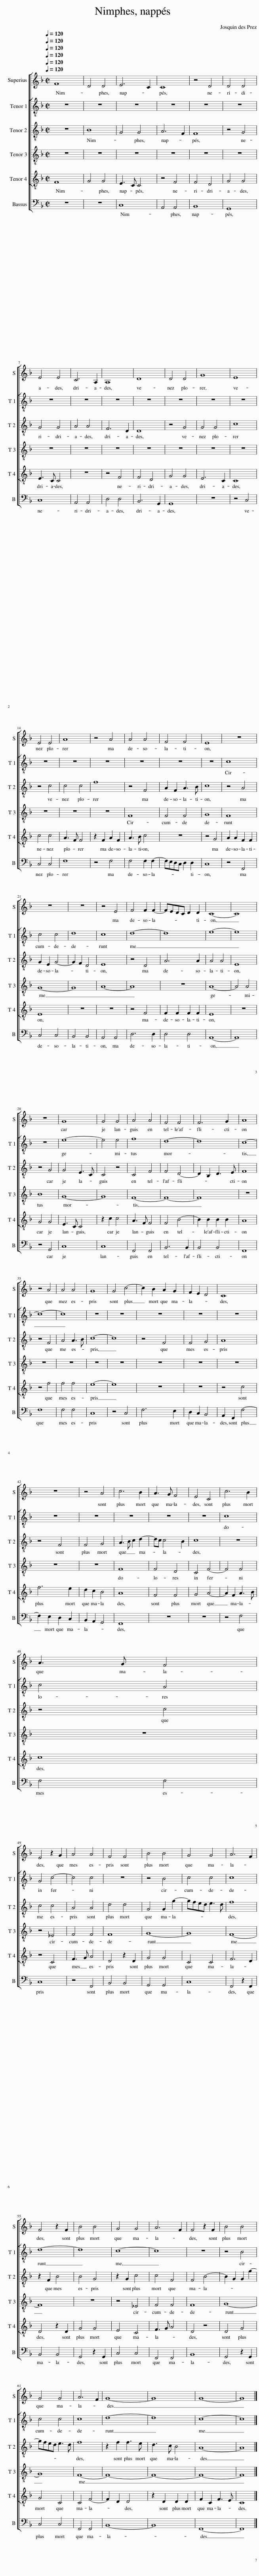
X:1
%%score [ 1 [ 2 3 4 5 ] 6 ]
L:1/8
Q:1/4=120
M:2/2
I:linebreak $
K:F
V:1 treble
V:2 treble-8
V:3 treble-8
V:4 treble-8
V:5 treble-8
V:6 bass
V:1
 F8 | D4 D4 | E6 C2 | C8 | z4 D4 | %5
 D4 D4 |$ E4 E4 | C6 A,2 | A,8 | D8 | %10
 D4 D4 | G8 | E8 |$ E4 E4 | A8 | %15
 z4 A4 | A4 A4 | F4 F4 | E8 | z8 |$ %20
 z8 | z8 | z4 E4 | F4 F2 F2- | FEDC D2 D2 | %25
 C8- | C8 |$ z8 | G8 | G4 G4 | %30
 A4 A4 | F4 F4 | F6 G2 | A8 |$ z4 A4 | %35
 A4 A4 | G8 | G4 c4- | c2 B2 A2 G2 | F2 E2 D4 | %40
 C8 |$ z8 | z4 A4 | c6 B2 | A3 G F4 | %45
 E4 C4 | c6 B2 |$ A3 G F4 |$ E4 z2 G2 | A4 A4 | %50
 F4 F4 | B4 B4 | G4 G4 | A6 F2 |$ F4 z2 F2 | %55
 B4 B4 | G4 G4 | A6 F2 | F4 z2 F2 | B4 B4 |$ %60
 G4 G4 | A6 F2 | G8- | G8 | G8- | %65
 G8 |] %66
V:2
 z8 | z8 | z8 | z8 | z8 | %5
 z8 |$ z8 | z8 | z8 | z8 | %10
 z8 | z8 | z8 |$ z8 | z8 | %15
 z8 | z8 | z8 | z8 | c8 |$ %20
 c4 c4 | d8 | c8 | d8- | d8 | %25
 e8- | e8 |$ z8 | e8- | e4 e4 | %30
 f8 | d8- | d8 | c8- |$ c8- | %35
 c8 | z8 | z8 | z8 | z8 | %40
 z8 |$ z8 | z8 | z8 | z8 | %45
 z8 | c8 |$ c4 A4 |$ G4 c4- | c4 c4 | %50
 z8 | z4 B4 | c4 c4 | c8 |$ d8- | %55
 d8 | c8- | c8 | z8 | z4 B4 |$ %60
 c4 c4 | c8 | d8- | d8 | c8- | %65
 c8 |] %66
V:3
 z8 | B8 | G4 G4 | A6 F2 | F8 | %5
 z4 G4 |$ G4 G4 | A4 A4 | F6 D2 | D8 | %10
 z4 G4 | G4 G4 | c8 |$ z4 c4 | c4 c4 | %15
 f8 | z4 F4 | A2 F2 A3 B | c8 | z4 A4 |$ %20
 G2 E2 G4- | G2 F2 D4 | E8 | z4 D4 | A6 A2 | %25
 A4 A4 | E8 |$ z4 G4 | G4 E3 C | C4 z4 | %30
 C4 F4 | F4 D4- | D2 B,2 D3 E | F8 |$ z4 F4 | %35
 A4 A3 B | c8- | c8 | z4 F4 | F4 G4 | %40
 A8 |$ z4 F4 | F4 G4 | A3 B c2 d2- | dc c4 B2 | %45
 c8 | z8 |$ z4 c4 |$ c4 c4 | A4 A4 | %50
 d4 d4 | G4 G2 g2- | gfed e3 d | f8 |$ z2 F2 B4 | %55
 B4 G4 | z2 G2 c4 | c4 F4 | F4 B4- | B2 G2 G2 g2- |$ %60
 gfed e3 d | f8 | z2 f2 f3 e | d3 c B4 | A8- | %65
 A8 |] %66
V:4
 z8 | z8 | z8 | z8 | z8 | %5
 z8 |$ z8 | z8 | z8 | z8 | %10
 z8 | z8 | z8 |$ z8 | z8 | %15
 z8 | F8 | F4 F4 | G8 | F8 |$ %20
 G8- | G8 | A8- | A8 | z8 | %25
 A8- | A4 A4 |$ B8 | G8- | G8 | %30
 F8- | F8- | F8 | z8 |$ z8 | %35
 z8 | z8 | z8 | z8 | z8 | %40
 z8 |$ z8 | z8 | F8 | F4 D4 | %45
 C4 F4- | F4 F4 |$ z8 |$ z4 _E4 | F4 F4 | %50
 F8 | G8- | G8 | F8- |$ F8 | %55
 z8 | z4 _E4 | F4 F4 | F8 | G8- |$ %60
 G8 | F8- | F8- | F8- | F8- | %65
 F8 |] %66
V:5
 F8 | G4 G4 | E3 C C4 | z4 F4 | F4 D4 | %5
 G4 G4 |$ E3 C C4 | z8 | z4 F4 | F4 D4 | %10
 G4 G4 | E6 C2 | C8 |$ c4 c4 | A3 F F4 | %15
 z2 F2 A2 F2 | A3 B c4 | z8 | z4 G4 | A2 A2 F2 F2 |$ %20
 E8 | z8 | z8 | z4 F4 | F2 F2 F2 F2 | %25
 E8 | z8 |$ G4 G4 | E3 C C4 | z2 c2 c4 | %30
 A3 F F4 | F4 B4- | B2 B2 B2 B2 | A8 |$ z4 f4 | %35
 f4 f4 | e8- | e8 | z8 | z8 | %40
 z4 c4 |$ f6 e2 | d2 c2 B4 | A8 | F4 F4 | %45
 G4 A4- | A2 F2 A3 B |$ c8 |$ z4 C4 | F3 G A4 | %50
 D4 z2 D2 | G4 G4 | C4 C4 | F6 D2 |$ D4 z2 D2 | %55
 G4 G4 | E4 C4 | F3 G A4 | D4 z4 | D4 G4 |$ %60
 G4 C4 | C4 F4- | F2 D2 D4 | z2 D2 D2 D2 | F2 C2 F3 E | %65
 C8 |] %66
V:6
 z8 | z8 | C,8 | A,,4 A,,4 | B,,8 | %5
 G,,8 |$ C,8 | A,,4 A,,4 | D,4 D,4 | B,,6 G,,2 | %10
 G,,8 | z8 | z4 C,4 |$ C,4 C,4 | F,8 | %15
 z4 F,4 | F,4 F,2 F,2- | F,E,D,C, D,2 D,2 | C,8 | z4 F,,4 |$ %20
 C,4 C,4 | B,,4 B,,4 | A,,4 A,,4 | D,6 D,2 | D,4 D,4 | %25
 A,,8- | A,,8 |$ z4 G,,4 | C,8 | C,8 | %30
 F,,4 F,,4 | B,,6 B,,2 | B,,4 B,,4 | F,,8 |$ F,8 | %35
 F,4 F,4 | C,8 | z4 C,4 | F,6 E,2 | D,2 C,2 B,,4 | %40
 A,,2 F,,2 F,4- |$ F,2 E,2 D,2 C,2 | B,,2 A,,2 G,,4 | F,,8 | z8 | %45
 z8 | z4 F,4 |$ F,4 F,4 |$ C,8 | z4 F,,4 | %50
 B,,4 B,,4 | G,,4 G,,4 | C,8 | F,,4 z2 F,,2 |$ B,,4 B,,4 | %55
 G,,4 z2 G,,2 | C,4 C,4 | F,,4 F,,4 | B,,8 | G,,4 z2 G,,2 |$ %60
 C,4 C,4 | F,,4 F,,4 | B,,8- | B,,8 | F,,8- | %65
 F,,8 |] %66
